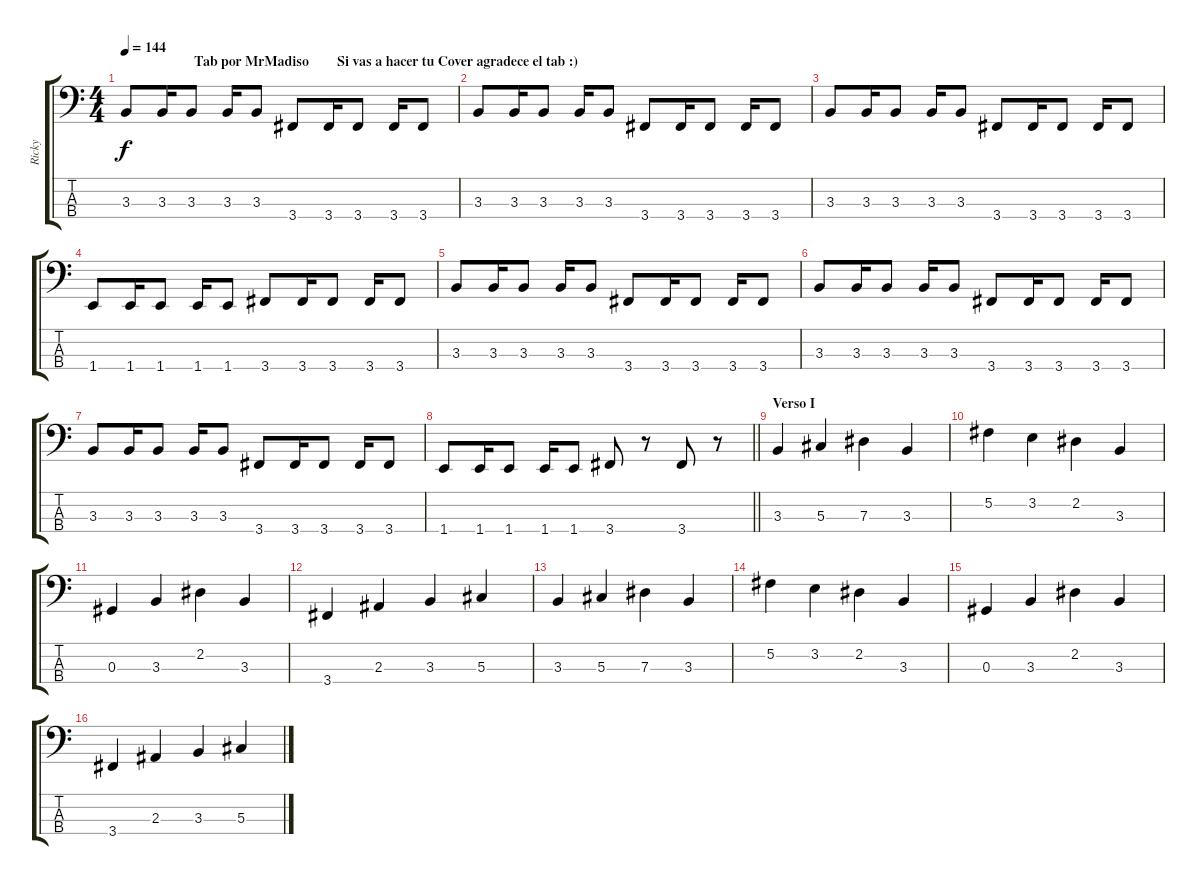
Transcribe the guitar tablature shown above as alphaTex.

\track ("Ricky" "Ricky") {instrument electricbasspick}
\staff {score tabs}
\tuning (Gb2 Db2 Ab1 Eb1) {hide}
\ts (4 4)
\section ("" "                     Tab por MrMadiso        Si vas a hacer tu Cover agradece el tab :)")
\tempo 144
\clef f4
\ks c
3.3.8{dy f instrument electricbasspick} 3.3.16 3.3.8 3.3.16 3.3.8 3.4.8 3.4.16 3.4.8 3.4.16 3.4.8 |
3.3.8 3.3.16 3.3.8 3.3.16 3.3.8 3.4.8 3.4.16 3.4.8 3.4.16 3.4.8 |
3.3.8 3.3.16 3.3.8 3.3.16 3.3.8 3.4.8 3.4.16 3.4.8 3.4.16 3.4.8 |
1.4.8 1.4.16 1.4.8 1.4.16 1.4.8 3.4.8 3.4.16 3.4.8 3.4.16 3.4.8 |
3.3.8 3.3.16 3.3.8 3.3.16 3.3.8 3.4.8 3.4.16 3.4.8 3.4.16 3.4.8 |
3.3.8 3.3.16 3.3.8 3.3.16 3.3.8 3.4.8 3.4.16 3.4.8 3.4.16 3.4.8 |
3.3.8 3.3.16 3.3.8 3.3.16 3.3.8 3.4.8 3.4.16 3.4.8 3.4.16 3.4.8 |
\barLineRight lightlight
1.4.8 1.4.16 1.4.8 1.4.16 1.4.8 3.4.8 r.8 3.4.8 r.8 |
\section ("" "Verso I")
3.3.4 5.3.4 7.3.4 3.3.4 |
5.2.4 3.2.4 2.2.4 3.3.4 |
0.3.4 3.3.4 2.2.4 3.3.4 |
3.4.4 2.3.4 3.3.4 5.3.4 |
3.3.4 5.3.4 7.3.4 3.3.4 |
5.2.4 3.2.4 2.2.4 3.3.4 |
0.3.4 3.3.4 2.2.4 3.3.4 |
3.4.4 2.3.4 3.3.4 5.3.4
